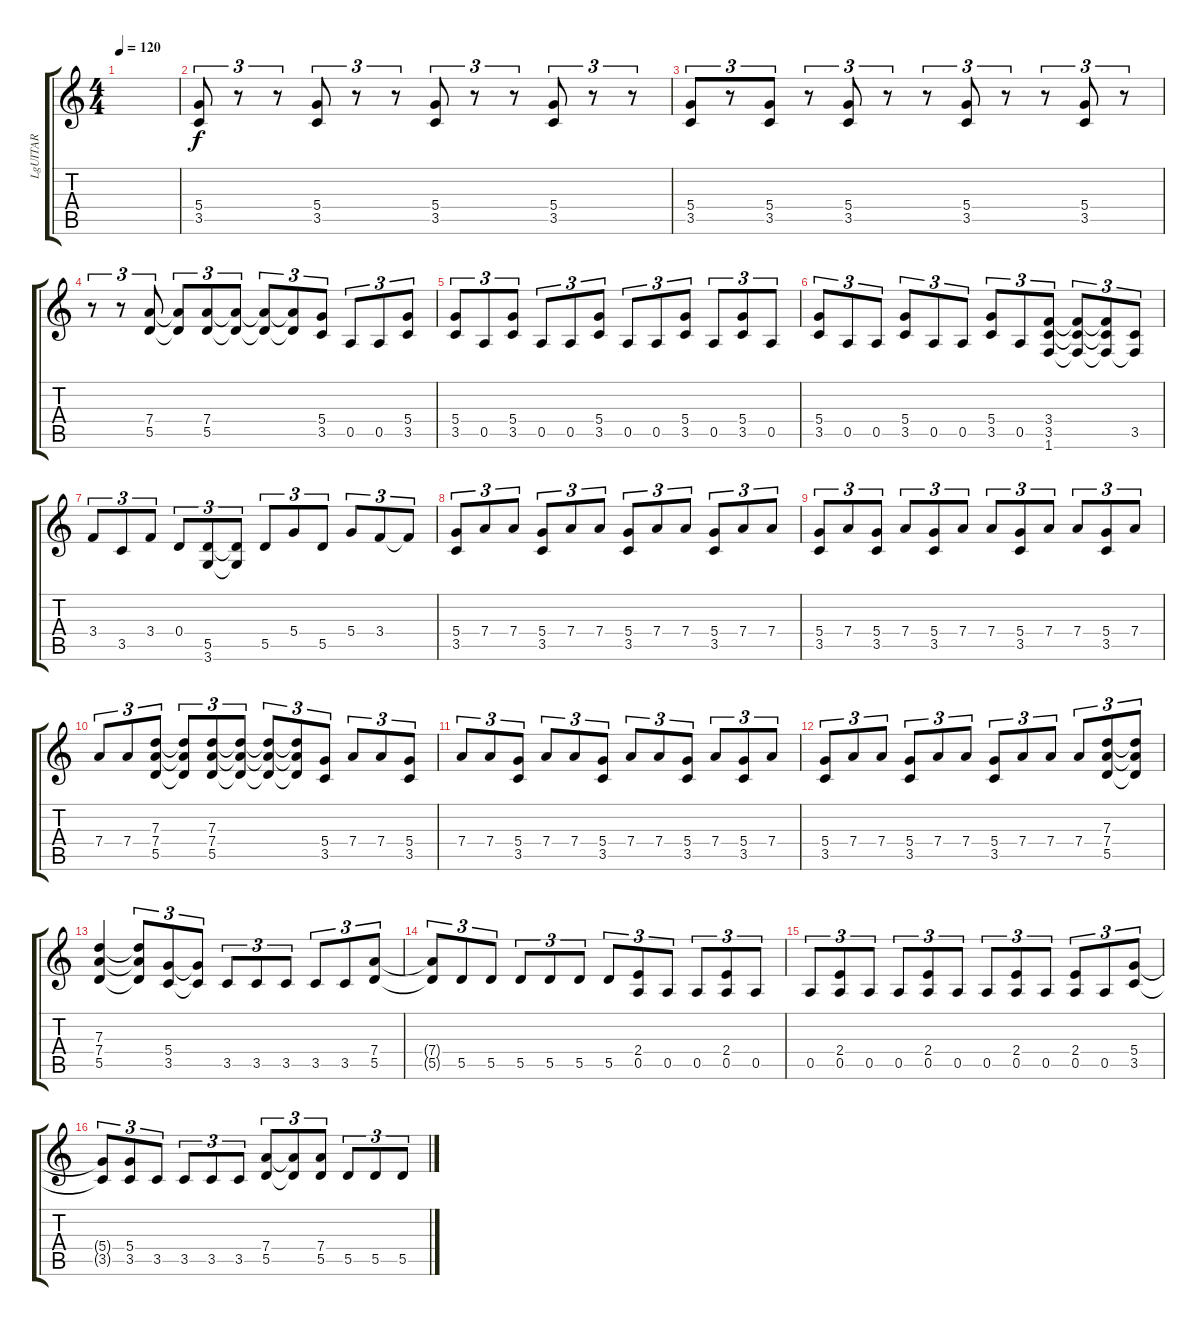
\track ("LgUITAR" "LgUITAR") {instrument distortionguitar}
\staff {score tabs}
\tuning (E4 B3 G3 D3 A2 E2) {hide}
\ts (4 4)
\tempo 120
\clef g2
\ks c
|
(5.4 3.5).8{tu (3 2)} r.8{tu (3 2)} r.8{tu (3 2)} (5.4 3.5).8{tu (3 2)} r.8{tu (3 2)} r.8{tu (3 2)} (5.4 3.5).8{tu (3 2)} r.8{tu (3 2)} r.8{tu (3 2)} (5.4 3.5).8{tu (3 2)} r.8{tu (3 2)} r.8{tu (3 2)} |
(5.4 3.5).8{tu (3 2)} r.8{tu (3 2)} (5.4 3.5).8{tu (3 2)} r.8{tu (3 2)} (5.4 3.5).8{tu (3 2)} r.8{tu (3 2)} r.8{tu (3 2)} (5.4 3.5).8{tu (3 2)} r.8{tu (3 2)} r.8{tu (3 2)} (5.4 3.5).8{tu (3 2)} r.8{tu (3 2)} |
r.8{tu (3 2)} r.8{tu (3 2)} (7.4 5.5).8{tu (3 2)} (7.4{t} 5.5{t}).8{tu (3 2)} (7.4 5.5).8{tu (3 2)} (7.4{t} 5.5{t}).8{tu (3 2)} (7.4{t} 5.5{t}).8{tu (3 2)} (7.4{t} 5.5{t}).8{tu (3 2)} (5.4 3.5).8{tu (3 2)} 0.5.8{tu (3 2)} 0.5.8{tu (3 2)} (5.4 3.5).8{tu (3 2)} |
(5.4 3.5).8{tu (3 2)} 0.5.8{tu (3 2)} (5.4 3.5).8{tu (3 2)} 0.5.8{tu (3 2)} 0.5.8{tu (3 2)} (5.4 3.5).8{tu (3 2)} 0.5.8{tu (3 2)} 0.5.8{tu (3 2)} (5.4 3.5).8{tu (3 2)} 0.5.8{tu (3 2)} (5.4 3.5).8{tu (3 2)} 0.5.8{tu (3 2)} |
(5.4 3.5).8{tu (3 2)} 0.5.8{tu (3 2)} 0.5.8{tu (3 2)} (5.4 3.5).8{tu (3 2)} 0.5.8{tu (3 2)} 0.5.8{tu (3 2)} (5.4 3.5).8{tu (3 2)} 0.5.8{tu (3 2)} (3.4 3.5 1.6).8{tu (3 2)} (3.4{t} 3.5{t} 1.6{t}).8{tu (3 2)} (3.4{t} 3.5{t} 1.6{t}).8{tu (3 2)} (3.5 1.6{t}).8{tu (3 2)} |
3.4.8{tu (3 2)} 3.5.8{tu (3 2)} 3.4.8{tu (3 2)} 0.4.8{tu (3 2)} (5.5 3.6).8{tu (3 2)} (5.5{t} 3.6{t}).8{tu (3 2)} 5.5.8{tu (3 2)} 5.4.8{tu (3 2)} 5.5.8{tu (3 2)} 5.4.8{tu (3 2)} 3.4.8{tu (3 2)} 3.4{t}.8{tu (3 2)} |
(5.4 3.5).8{tu (3 2)} 7.4.8{tu (3 2)} 7.4.8{tu (3 2)} (5.4 3.5).8{tu (3 2)} 7.4.8{tu (3 2)} 7.4.8{tu (3 2)} (5.4 3.5).8{tu (3 2)} 7.4.8{tu (3 2)} 7.4.8{tu (3 2)} (5.4 3.5).8{tu (3 2)} 7.4.8{tu (3 2)} 7.4.8{tu (3 2)} |
(5.4 3.5).8{tu (3 2)} 7.4.8{tu (3 2)} (5.4 3.5).8{tu (3 2)} 7.4.8{tu (3 2)} (5.4 3.5).8{tu (3 2)} 7.4.8{tu (3 2)} 7.4.8{tu (3 2)} (5.4 3.5).8{tu (3 2)} 7.4.8{tu (3 2)} 7.4.8{tu (3 2)} (5.4 3.5).8{tu (3 2)} 7.4.8{tu (3 2)} |
7.4.8{tu (3 2)} 7.4.8{tu (3 2)} (7.3 7.4 5.5).8{tu (3 2)} (7.3{t} 7.4{t} 5.5{t}).8{tu (3 2)} (7.3 7.4 5.5).8{tu (3 2)} (7.3{t} 7.4{t} 5.5{t}).8{tu (3 2)} (7.3{t} 7.4{t} 5.5{t}).8{tu (3 2)} (7.3{t} 7.4{t} 5.5{t}).8{tu (3 2)} (5.4 3.5).8{tu (3 2)} 7.4.8{tu (3 2)} 7.4.8{tu (3 2)} (5.4 3.5).8{tu (3 2)} |
7.4.8{tu (3 2)} 7.4.8{tu (3 2)} (5.4 3.5).8{tu (3 2)} 7.4.8{tu (3 2)} 7.4.8{tu (3 2)} (5.4 3.5).8{tu (3 2)} 7.4.8{tu (3 2)} 7.4.8{tu (3 2)} (5.4 3.5).8{tu (3 2)} 7.4.8{tu (3 2)} (5.4 3.5).8{tu (3 2)} 7.4.8{tu (3 2)} |
(5.4 3.5).8{tu (3 2)} 7.4.8{tu (3 2)} 7.4.8{tu (3 2)} (5.4 3.5).8{tu (3 2)} 7.4.8{tu (3 2)} 7.4.8{tu (3 2)} (5.4 3.5).8{tu (3 2)} 7.4.8{tu (3 2)} 7.4.8{tu (3 2)} 7.4.8{tu (3 2)} (7.3 7.4 5.5).8{tu (3 2)} (7.3{t} 7.4{t} 5.5{t}).8{tu (3 2)} |
(7.3 7.4 5.5).4 (7.3{t} 7.4{t} 5.5{t}).8{tu (3 2)} (5.4 3.5).8{tu (3 2)} (5.4{t} 3.5{t}).8{tu (3 2)} 3.5.8{tu (3 2)} 3.5.8{tu (3 2)} 3.5.8{tu (3 2)} 3.5.8{tu (3 2)} 3.5.8{tu (3 2)} (7.4 5.5).8{tu (3 2)} |
(7.4{t} 5.5{t}).8{tu (3 2)} 5.5.8{tu (3 2)} 5.5.8{tu (3 2)} 5.5.8{tu (3 2)} 5.5.8{tu (3 2)} 5.5.8{tu (3 2)} 5.5.8{tu (3 2)} (2.4 0.5).8{tu (3 2)} 0.5.8{tu (3 2)} 0.5.8{tu (3 2)} (2.4 0.5).8{tu (3 2)} 0.5.8{tu (3 2)} |
0.5.8{tu (3 2)} (2.4 0.5).8{tu (3 2)} 0.5.8{tu (3 2)} 0.5.8{tu (3 2)} (2.4 0.5).8{tu (3 2)} 0.5.8{tu (3 2)} 0.5.8{tu (3 2)} (2.4 0.5).8{tu (3 2)} 0.5.8{tu (3 2)} (2.4 0.5).8{tu (3 2)} 0.5.8{tu (3 2)} (5.4 3.5).8{tu (3 2)} |
(5.4{t} 3.5{t}).8{tu (3 2)} (5.4 3.5).8{tu (3 2)} 3.5.8{tu (3 2)} 3.5.8{tu (3 2)} 3.5.8{tu (3 2)} 3.5.8{tu (3 2)} (7.4 5.5).8{tu (3 2)} (7.4{t} 5.5{t}).8{tu (3 2)} (7.4 5.5).8{tu (3 2)} 5.5.8{tu (3 2)} 5.5.8{tu (3 2)} 5.5.8{tu (3 2)}
